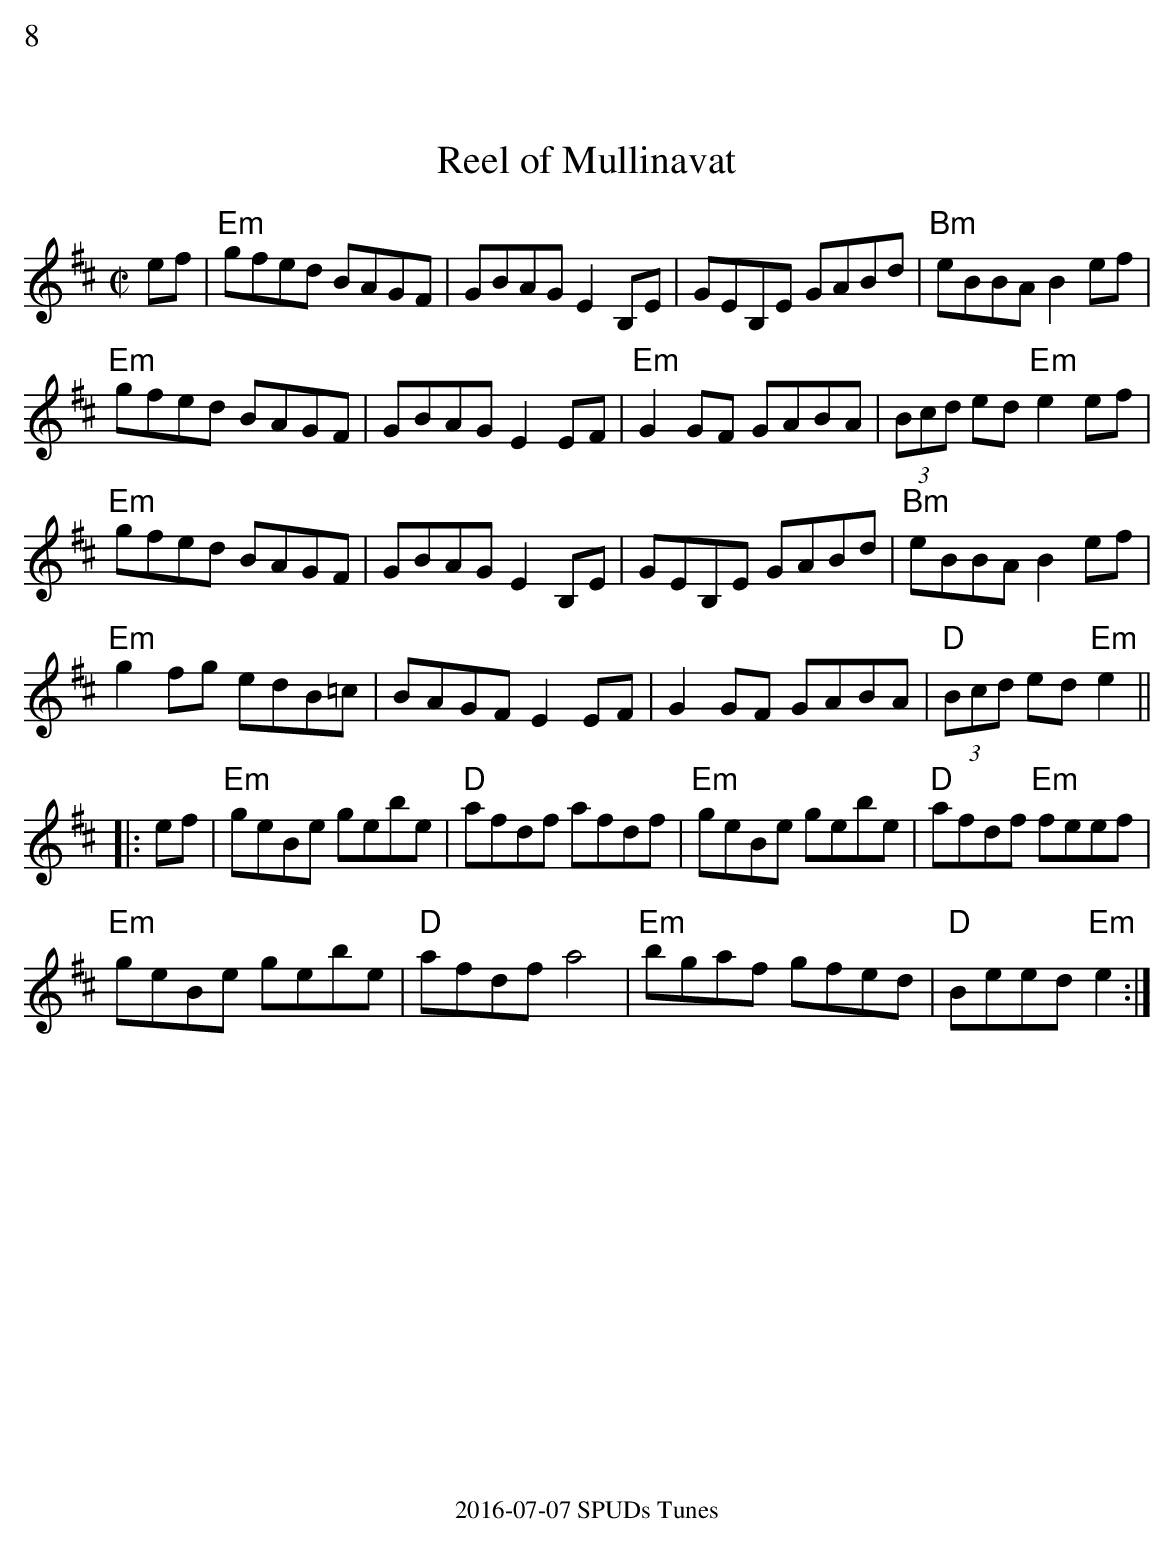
X:1
%%text 8
T:Reel of Mullinavat
M:C|
L:1/8
K:Edor
ef|"Em"gfed BAGF|GBAG E2B,E|GEB,E GABd|"Bm"eBBA B2 ef|
"Em"gfed BAGF|GBAG E2EF|"Em"G2 GF GABA| (3Bcd ed "Em"e2 ef|
"Em"gfed BAGF|GBAG E2B,E|GEB,E GABd|"Bm"eBBA B2 ef|
"Em" g2 fg edB=c| BAGF E2 EF|G2 GF GABA| "D"(3Bcd ed "Em" e2||
|:ef|"Em"geBe gebe|"D"afdf afdf|"Em"geBe gebe|"D"afdf "Em"feef|
"Em"geBe gebe|"D"afdf a4| "Em" bgaf gfed| "D" Beed "Em" e2:|
